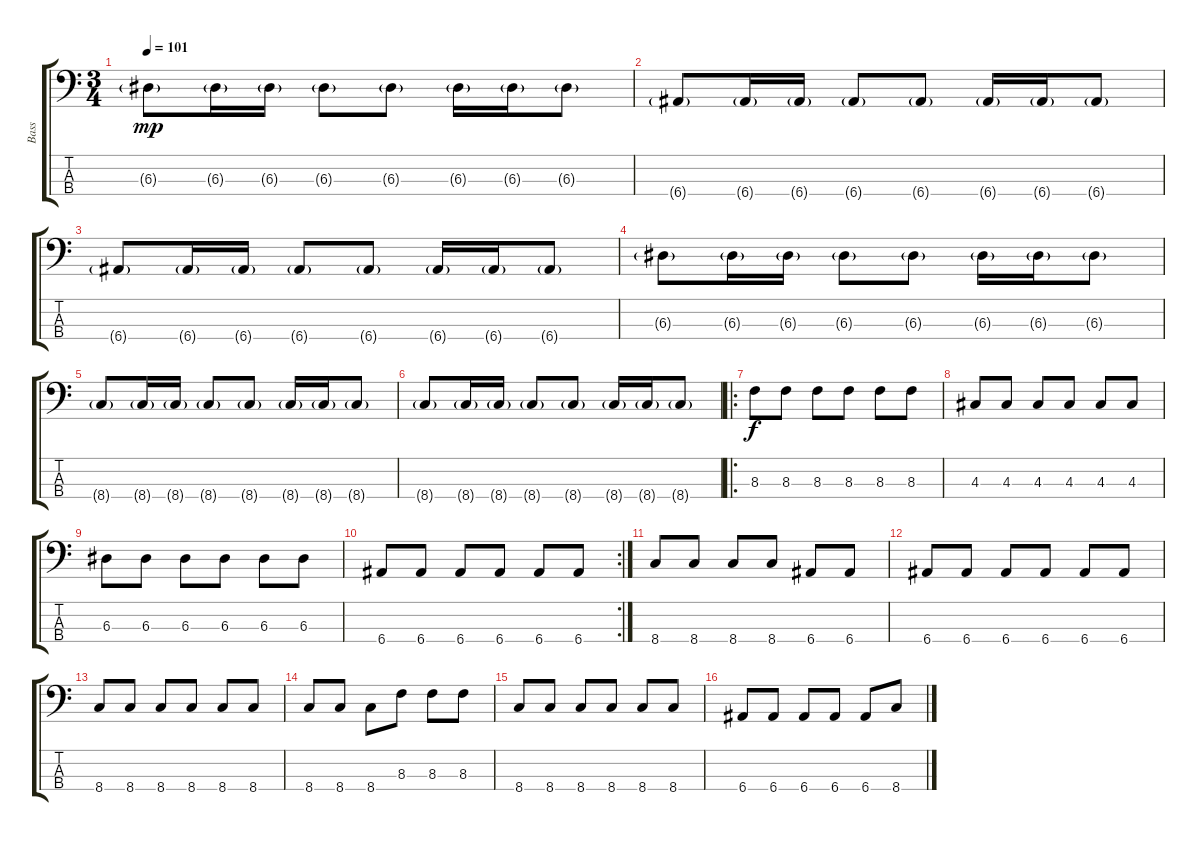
\track ("Bass" "Bass") {instrument electricbassfinger}
\staff {score tabs}
\tuning (G2 D2 A1 E1) {hide}
\ts (3 4)
\tempo 101
\clef f4
\ks c
6.3{g}.8{dy mp} 6.3{g}.16 6.3{g}.16 6.3{g}.8 6.3{g}.8 6.3{g}.16 6.3{g}.16 6.3{g}.8 |
6.4{g}.8 6.4{g}.16 6.4{g}.16 6.4{g}.8 6.4{g}.8 6.4{g}.16 6.4{g}.16 6.4{g}.8 |
6.4{g}.8 6.4{g}.16 6.4{g}.16 6.4{g}.8 6.4{g}.8 6.4{g}.16 6.4{g}.16 6.4{g}.8 |
6.3{g}.8 6.3{g}.16 6.3{g}.16 6.3{g}.8 6.3{g}.8 6.3{g}.16 6.3{g}.16 6.3{g}.8 |
8.4{g}.8 8.4{g}.16 8.4{g}.16 8.4{g}.8 8.4{g}.8 8.4{g}.16 8.4{g}.16 8.4{g}.8 |
8.4{g}.8 8.4{g}.16 8.4{g}.16 8.4{g}.8 8.4{g}.8 8.4{g}.16 8.4{g}.16 8.4{g}.8 |
\ro
8.3.8{dy f} 8.3.8 8.3.8 8.3.8 8.3.8 8.3.8 |
4.3.8 4.3.8 4.3.8 4.3.8 4.3.8 4.3.8 |
6.3.8 6.3.8 6.3.8 6.3.8 6.3.8 6.3.8 |
\rc 2
6.4.8 6.4.8 6.4.8 6.4.8 6.4.8 6.4.8 |
8.4.8 8.4.8 8.4.8 8.4.8 6.4.8 6.4.8 |
6.4.8 6.4.8 6.4.8 6.4.8 6.4.8 6.4.8 |
8.4.8 8.4.8 8.4.8 8.4.8 8.4.8 8.4.8 |
8.4.8 8.4.8 8.4.8 8.3.8 8.3.8 8.3.8 |
8.4.8 8.4.8 8.4.8 8.4.8 8.4.8 8.4.8 |
6.4.8 6.4.8 6.4.8 6.4.8 6.4.8 8.4.8
